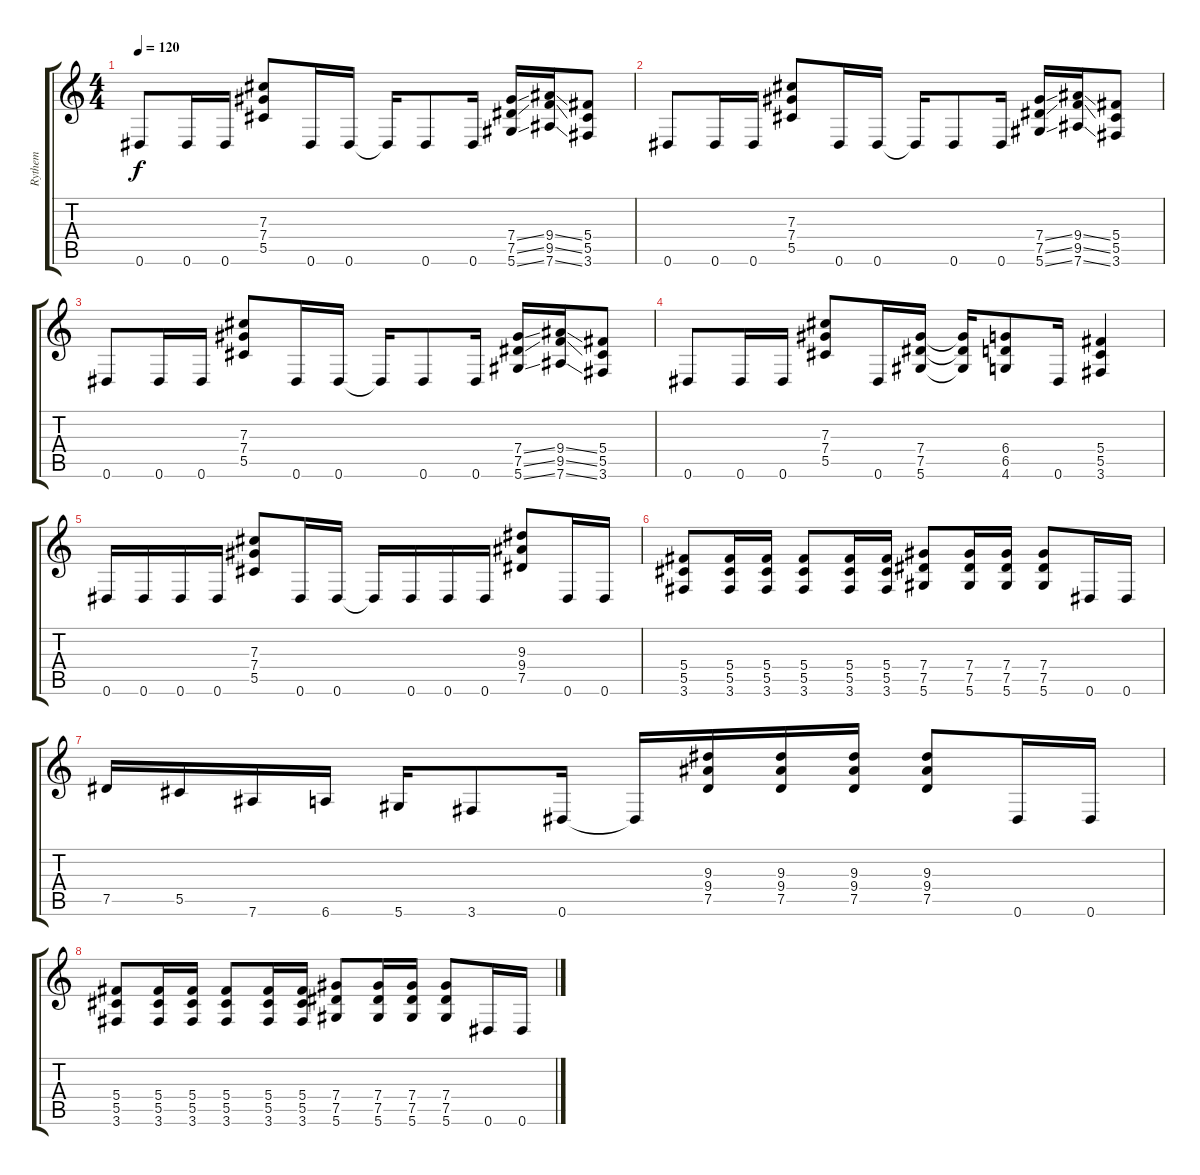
\track ("Rythem" "Rythem") {instrument overdrivenguitar}
\staff {score tabs}
\tuning (Eb4 Bb3 Gb3 Db3 Ab2 Eb2) {hide}
\ts (4 4)
\tempo 120
\clef g2
\ks c
0.6.8{dy f} 0.6.16 0.6.16 (7.3 7.4 5.5).8 0.6.16 0.6.16 0.6{t}.16 0.6.8 0.6.16 (7.4{ss} 7.5{ss} 5.6{ss}).16 (9.4{ss} 9.5{ss} 7.6{ss}).16 (5.4 5.5 3.6).8 |
0.6.8 0.6.16 0.6.16 (7.3 7.4 5.5).8 0.6.16 0.6.16 0.6{t}.16 0.6.8 0.6.16 (7.4{ss} 7.5{ss} 5.6{ss}).16 (9.4{ss} 9.5{ss} 7.6{ss}).16 (5.4 5.5 3.6).8 |
0.6.8 0.6.16 0.6.16 (7.3 7.4 5.5).8 0.6.16 0.6.16 0.6{t}.16 0.6.8 0.6.16 (7.4{ss} 7.5{ss} 5.6{ss}).16 (9.4{ss} 9.5{ss} 7.6{ss}).16 (5.4 5.5 3.6).8 |
0.6.8 0.6.16 0.6.16 (7.3 7.4 5.5).8 0.6.16 (7.4 7.5 5.6).16 (7.4{t} 7.5{t} 5.6{t}).16 (6.4 6.5 4.6).8 0.6.16 (5.4 5.5 3.6).4 |
0.6.16 0.6.16 0.6.16 0.6.16 (7.3 7.4 5.5).8 0.6.16 0.6.16 0.6{t}.16 0.6.16 0.6.16 0.6.16 (9.3 9.4 7.5).8 0.6.16 0.6.16 |
(5.4 5.5 3.6).8 (5.4 5.5 3.6).16 (5.4 5.5 3.6).16 (5.4 5.5 3.6).8 (5.4 5.5 3.6).16 (5.4 5.5 3.6).16 (7.4 7.5 5.6).8 (7.4 7.5 5.6).16 (7.4 7.5 5.6).16 (7.4 7.5 5.6).8 0.6.16 0.6.16 |
7.5.16 5.5.16 7.6.16 6.6.16 5.6.16 3.6.8 0.6.16 0.6{t}.16 (9.3 9.4 7.5).16 (9.3 9.4 7.5).16 (9.3 9.4 7.5).16 (9.3 9.4 7.5).8 0.6.16 0.6.16 |
(5.4 5.5 3.6).8 (5.4 5.5 3.6).16 (5.4 5.5 3.6).16 (5.4 5.5 3.6).8 (5.4 5.5 3.6).16 (5.4 5.5 3.6).16 (7.4 7.5 5.6).8 (7.4 7.5 5.6).16 (7.4 7.5 5.6).16 (7.4 7.5 5.6).8 0.6.16 0.6.16
